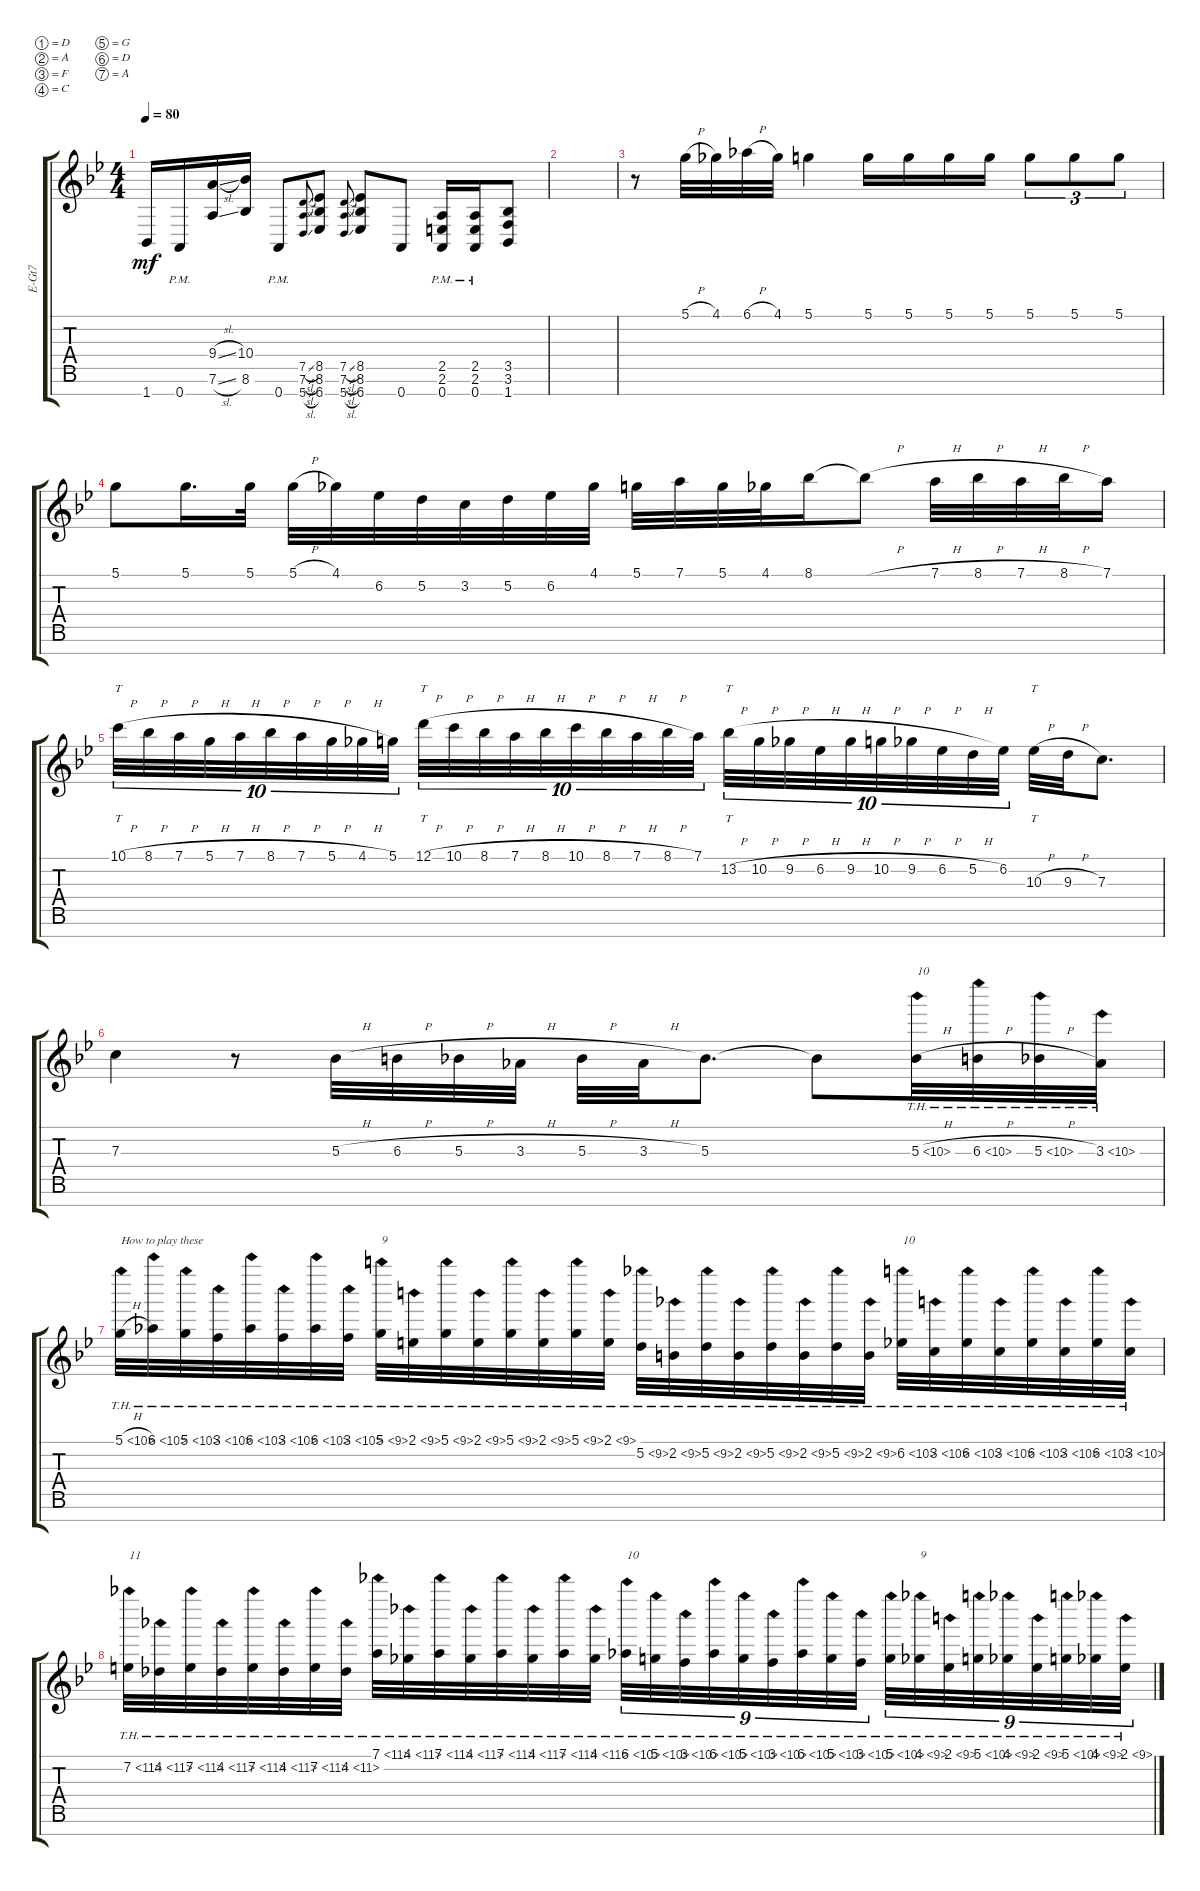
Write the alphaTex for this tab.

\defaultSystemsLayout 4
\bracketExtendMode groupsimilarinstruments
\otherSystemsTrackNameOrientation horizontal
\track ("MOREAN THE HUNGRY GOD" "E-Gt7") {instrument distortionguitar}
\staff {score tabs}
\tuning (D4 A3 F3 C3 G2 D2 A1)
\ts (4 4)
\tempo 80
\clef g2
\ks bb
1.7{t acc forcenatural}.16{dy mf beam Up} 0.7{pm acc forcenatural}.16{beam Up} (7.6{sl acc forcenatural} 9.4{sl acc forcenatural}).16{beam Up} (8.6{acc forcenatural} 10.4{acc forcenatural}).16{beam Up} 0.7{pm acc forcenatural}.8{beam Up} (5.7{sl acc forcenatural} 7.6{sl acc forcenatural} 7.5{sl acc forcenatural}).8{gr onbeat beam Up} (8.6{acc forcenatural} 8.5{acc forcenatural} 6.7{acc forcenatural}).8{beam Up} (5.7{sl acc forcenatural} 7.6{sl acc forcenatural} 7.5{sl acc forcenatural}).8{gr onbeat beam Up} (8.6{acc forcenatural} 8.5{acc forcenatural} 6.7{acc forcenatural}).8{beam Up} 0.7{acc forcenatural}.8{beam Up} (0.7{pm acc forcenatural} 2.6{pm acc #} 2.5{pm acc forcenatural}).16{beam Up} (0.7{pm acc forcenatural} 2.6{pm acc #} 2.5{pm acc forcenatural}).16{beam Up} (1.7{acc forcenatural} 3.6{acc forcenatural} 3.5{acc forcenatural}).8{beam Up} |
|
r.8{beam Down} 5.1{h acc forcenatural}.32{beam Down} 4.1{acc b}.32{beam Down} 6.1{h acc b}.32{beam Down} 4.1{acc b}.32{beam Down} 5.1{acc forcenatural}.4{beam Down} 5.1{acc forcenatural}.16{beam Down} 5.1{acc forcenatural}.16{beam Down} 5.1{acc forcenatural}.16{beam Down} 5.1{acc forcenatural}.16{beam Down} 5.1{acc forcenatural}.8{tu (3 2) beam Down} 5.1{acc forcenatural}.8{tu (3 2) beam Down} 5.1{acc forcenatural}.8{tu (3 2) beam Down} |
5.1{acc forcenatural}.8{beam Down} 5.1{acc forcenatural}.16{d beam Down} 5.1{acc forcenatural}.32{beam Down} 5.1{h acc forcenatural}.32{beam Down} 4.1{acc b}.32{beam Down} 6.2{acc forcenatural}.32{beam Down} 5.2{acc forcenatural}.32{beam Down} 3.2{acc forcenatural}.32{beam Down} 5.2{acc forcenatural}.32{beam Down} 6.2{acc forcenatural}.32{beam Down} 4.1{acc b}.32{beam Down} 5.1{acc forcenatural}.32{beam Down} 7.1{acc forcenatural}.32{beam Down} 5.1{acc forcenatural}.32{beam Down} 4.1{acc b}.32{beam Down} 8.1{acc forcenatural}.16{beam Down} 8.1{h t acc forcenatural}.8{beam Down} 7.1{h acc forcenatural}.32{beam Down} 8.1{h acc forcenatural}.32{beam Down} 7.1{h acc forcenatural}.32{beam Down} 8.1{h acc forcenatural}.32{beam Down} 7.1{acc forcenatural}.16{beam Down} |
10.1{h acc forcenatural}.32{tt tu (10 8) beam Down} 8.1{h acc forcenatural}.32{tu (10 8) beam Down} 7.1{h acc forcenatural}.32{tu (10 8) beam Down} 5.1{h acc forcenatural}.32{tu (10 8) beam Down} 7.1{h acc forcenatural}.32{tu (10 8) beam Down} 8.1{h acc forcenatural}.32{tu (10 8) beam Down} 7.1{h acc forcenatural}.32{tu (10 8) beam Down} 5.1{h acc forcenatural}.32{tu (10 8) beam Down} 4.1{h acc b}.32{tu (10 8) beam Down} 5.1{acc forcenatural}.32{tu (10 8) beam Down} 12.1{h acc forcenatural}.32{tt tu (10 8) beam Down} 10.1{h acc forcenatural}.32{tu (10 8) beam Down} 8.1{h acc forcenatural}.32{tu (10 8) beam Down} 7.1{h acc forcenatural}.32{tu (10 8) beam Down} 8.1{h acc forcenatural}.32{tu (10 8) beam Down} 10.1{h acc forcenatural}.32{tu (10 8) beam Down} 8.1{h acc forcenatural}.32{tu (10 8) beam Down} 7.1{h acc forcenatural}.32{tu (10 8) beam Down} 8.1{h acc forcenatural}.32{tu (10 8) beam Down} 7.1{acc forcenatural}.32{tu (10 8) beam Down} 13.2{h acc forcenatural}.32{tt tu (10 8) beam Down} 10.2{h acc forcenatural}.32{tu (10 8) beam Down} 9.2{h acc b}.32{tu (10 8) beam Down} 6.2{h acc forcenatural}.32{tu (10 8) beam Down} 9.2{h acc b}.32{tu (10 8) beam Down} 10.2{h acc forcenatural}.32{tu (10 8) beam Down} 9.2{h acc b}.32{tu (10 8) beam Down} 6.2{h acc forcenatural}.32{tu (10 8) beam Down} 5.2{h acc forcenatural}.32{tu (10 8) beam Down} 6.2{acc forcenatural}.32{tu (10 8) beam Down} 10.3{h acc forcenatural}.32{tt beam Down} 9.3{h acc forcenatural}.32{beam Down} 7.3{acc forcenatural}.8{d beam Down} |
7.3{acc forcenatural}.4{beam Down} r.8{beam Down} 5.3{h acc forcenatural}.32{beam Down} 6.3{h acc #}.32{beam Down} 5.3{h acc forcenatural}.32{beam Down} 3.3{h acc b}.32{beam Down} 5.3{h acc forcenatural}.32{beam Down} 3.3{h acc b}.32{beam Down} 5.3{acc forcenatural}.8{d beam Down} 5.3{t acc forcenatural}.8{beam Down} 5.3{th 5 h acc forcenatural}.32{txt "10" beam Down} 6.3{th 4 h acc #}.32{beam Down} 5.3{th 5 h acc forcenatural}.32{beam Down} 3.3{th 7 acc b}.32{beam Down} |
5.1{th 5 h acc forcenatural}.32{txt "How to play these" beam Down} 6.1{th 4 acc b}.32{beam Down} 5.1{th 5 acc forcenatural}.32{beam Down} 3.1{th 7 acc forcenatural}.32{beam Down} 6.1{th 4 acc b}.32{beam Down} 3.1{th 7 acc forcenatural}.32{beam Down} 6.1{th 4 acc b}.32{beam Down} 3.1{th 7 acc forcenatural}.32{beam Down} 5.1{th 4 acc forcenatural}.32{txt "9" beam Down} 2.1{th 7 acc #}.32{beam Down} 5.1{th 4 acc forcenatural}.32{beam Down} 2.1{th 7 acc #}.32{beam Down} 5.1{th 4 acc forcenatural}.32{beam Down} 2.1{th 7 acc #}.32{beam Down} 5.1{th 4 acc forcenatural}.32{beam Down} 2.1{th 7 acc #}.32{beam Down} 5.2{th 4 acc forcenatural}.32{beam Down} 2.2{th 7 acc #}.32{beam Down} 5.2{th 4 acc forcenatural}.32{beam Down} 2.2{th 7 acc #}.32{beam Down} 5.2{th 4 acc forcenatural}.32{beam Down} 2.2{th 7 acc #}.32{beam Down} 5.2{th 4 acc forcenatural}.32{beam Down} 2.2{th 7 acc #}.32{beam Down} 6.2{th 4 acc forcenatural}.32{txt "10" beam Down} 3.2{th 7 acc forcenatural}.32{beam Down} 6.2{th 4 acc forcenatural}.32{beam Down} 3.2{th 7 acc forcenatural}.32{beam Down} 6.2{th 4 acc forcenatural}.32{beam Down} 3.2{th 7 acc forcenatural}.32{beam Down} 6.2{th 4 acc forcenatural}.32{beam Down} 3.2{th 7 acc forcenatural}.32{beam Down} |
7.2{th 4 acc #}.32{txt "11" beam Down} 4.2{th 7 acc b}.32{beam Down} 7.2{th 4 acc #}.32{beam Down} 4.2{th 7 acc b}.32{beam Down} 7.2{th 4 acc #}.32{beam Down} 4.2{th 7 acc b}.32{beam Down} 7.2{th 4 acc #}.32{beam Down} 4.2{th 7 acc b}.32{beam Down} 7.1{th 4 acc forcenatural}.32{beam Down} 4.1{th 7 acc b}.32{beam Down} 7.1{th 4 acc forcenatural}.32{beam Down} 4.1{th 7 acc b}.32{beam Down} 7.1{th 4 acc forcenatural}.32{beam Down} 4.1{th 7 acc b}.32{beam Down} 7.1{th 4 acc forcenatural}.32{beam Down} 4.1{th 7 acc b}.32{beam Down} 6.1{th 4 acc b}.32{tu (9 8) txt "10" beam Down} 5.1{th 5 acc forcenatural}.32{tu (9 8) beam Down} 3.1{th 7 acc forcenatural}.32{tu (9 8) beam Down} 6.1{th 4 acc b}.32{tu (9 8) beam Down} 5.1{th 5 acc forcenatural}.32{tu (9 8) beam Down} 3.1{th 7 acc forcenatural}.32{tu (9 8) beam Down} 6.1{th 4 acc b}.32{tu (9 8) beam Down} 5.1{th 5 acc forcenatural}.32{tu (9 8) beam Down} 3.1{th 7 acc forcenatural}.32{tu (9 8) beam Down} 5.1{th 5 acc forcenatural}.32{tu (9 8) beam Down} 4.1{th 5 acc b}.32{tu (9 8) txt "9" beam Down} 2.1{th 7 acc #}.32{tu (9 8) beam Down} 5.1{th 5 acc forcenatural}.32{tu (9 8) beam Down} 4.1{th 5 acc b}.32{tu (9 8) beam Down} 2.1{th 7 acc #}.32{tu (9 8) beam Down} 5.1{th 5 acc forcenatural}.32{tu (9 8) beam Down} 4.1{th 5 acc b}.32{tu (9 8) beam Down} 2.1{th 7 acc #}.32{tu (9 8) beam Down}
